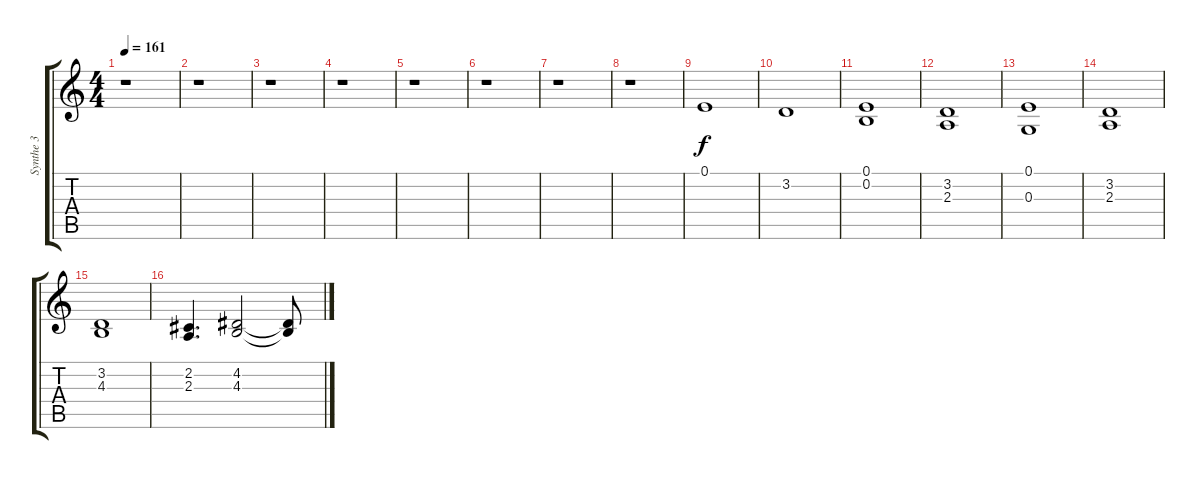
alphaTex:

\track ("Synthe 3" "Synthe 3") {instrument lead6voice}
\staff {score tabs}
\tuning (E4 B3 G3 D3 A2 E2) {hide}
\ts (4 4)
\tempo 161
\clef g2
\ks c
r.1{dy f} |
r.1 |
r.1 |
r.1 |
r.1 |
r.1 |
r.1 |
r.1 |
0.1.1{instrument lead6voice} |
3.2.1 |
(0.1 0.2).1 |
(3.2 2.3).1 |
(0.1 0.3).1 |
(3.2 2.3).1 |
(3.2 4.3).1 |
(2.2 2.3).4{d} (4.2 4.3).2 (4.2{t} 4.3{t}).8
